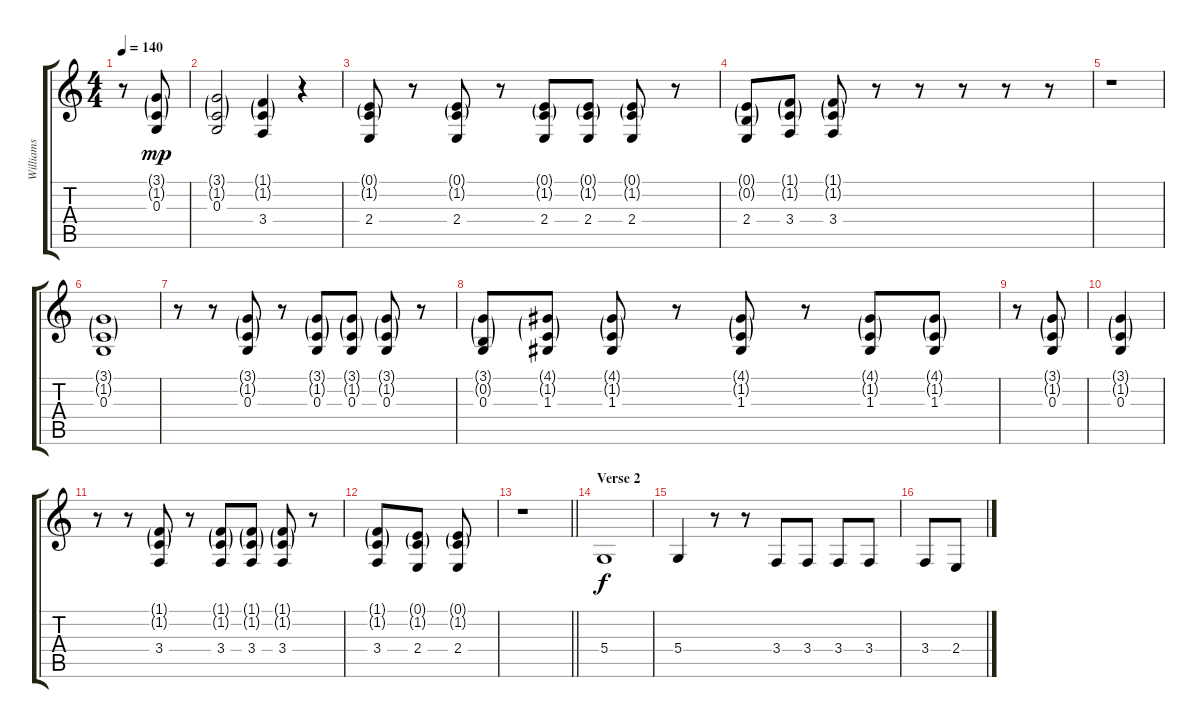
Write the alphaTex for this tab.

\track ("Williams" "Williams") {instrument cello}
\staff {score tabs}
\tuning (E4 B3 G3 D3 A2 E2) {hide}
\ts (4 4)
\tempo 140
\clef g2
\ks c
r.8{dy mp} (3.1{g} 1.2{g} 0.3).8 |
(3.1{g} 1.2{g} 0.3).2 (1.1{g} 1.2{g} 3.4).4 r.4 |
(0.1{g} 1.2{g} 2.4).8 r.8 (0.1{g} 1.2{g} 2.4).8 r.8 (0.1{g} 1.2{g} 2.4).8 (0.1{g} 1.2{g} 2.4).8 (0.1{g} 1.2{g} 2.4).8 r.8 |
(0.1{g} 0.2{g} 2.4).8 (1.1{g} 1.2{g} 3.4).8 (1.1{g} 1.2{g} 3.4).8 r.8 r.8 r.8 r.8 r.8 |
r.1 |
(3.1{g} 1.2{g} 0.3).1 |
r.8 r.8 (3.1{g} 1.2{g} 0.3).8 r.8 (3.1{g} 1.2{g} 0.3).8 (3.1{g} 1.2{g} 0.3).8 (3.1{g} 1.2{g} 0.3).8 r.8 |
(3.1{g} 0.2{g} 0.3).8 (4.1{g} 1.2{g} 1.3).8 (4.1{g} 1.2{g} 1.3).8 r.8 (4.1{g} 1.2{g} 1.3).8 r.8 (4.1{g} 1.2{g} 1.3).8 (4.1{g} 1.2{g} 1.3).8 |
r.8 (3.1{g} 1.2{g} 0.3).8 |
(3.1{g} 1.2{g} 0.3).4 |
r.8 r.8 (1.1{g} 1.2{g} 3.4).8 r.8 (1.1{g} 1.2{g} 3.4).8 (1.1{g} 1.2{g} 3.4).8 (1.1{g} 1.2{g} 3.4).8 r.8 |
(1.1{g} 1.2{g} 3.4).8 (0.1{g} 1.2{g} 2.4).8 (0.1{g} 1.2{g} 2.4).8 |
\barLineRight lightlight
r.1 |
\section ("" "Verse 2")
5.4.1{dy f} |
5.4.4 r.8 r.8 3.4.8 3.4.8 3.4.8 3.4.8 |
3.4.8 2.4.8
